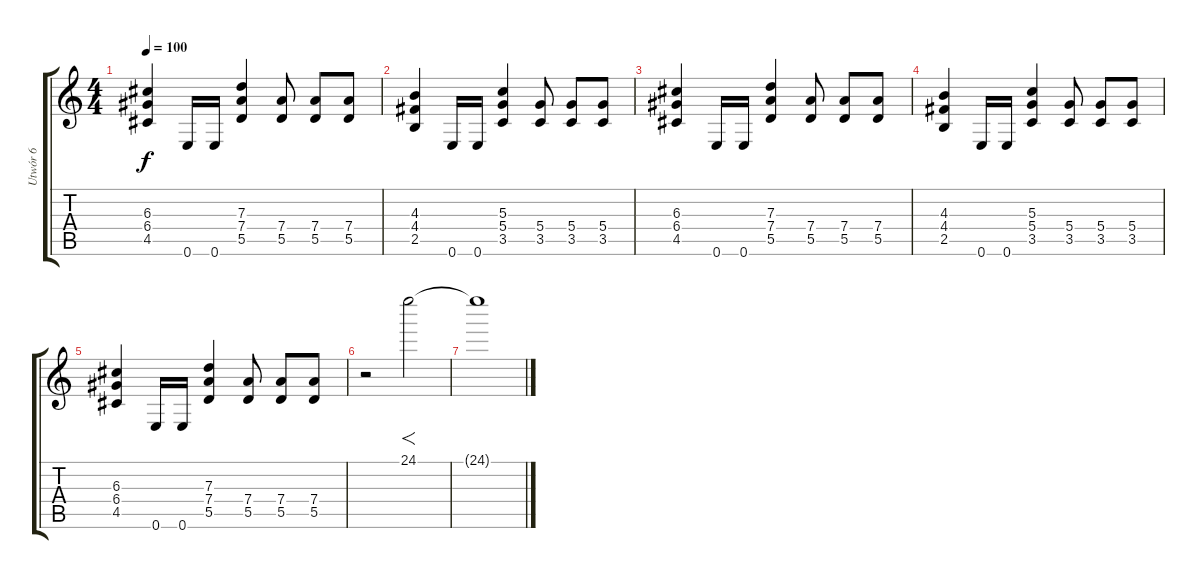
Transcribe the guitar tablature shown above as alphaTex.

\track ("Utwór 6" "Utwór 6") {instrument distortionguitar}
\staff {score tabs}
\tuning (E4 B3 G3 D3 A2 E2) {hide}
\ts (4 4)
\tempo 100
\clef g2
\ks c
(6.3 6.4 4.5).4{dy f} 0.6.16 0.6.16 (7.3 7.4 5.5).4 (7.4 5.5).8 (7.4 5.5).8 (7.4 5.5).8 |
(4.3 4.4 2.5).4 0.6.16 0.6.16 (5.3 5.4 3.5).4 (5.4 3.5).8 (5.4 3.5).8 (5.4 3.5).8 |
(6.3 6.4 4.5).4 0.6.16 0.6.16 (7.3 7.4 5.5).4 (7.4 5.5).8 (7.4 5.5).8 (7.4 5.5).8 |
(4.3 4.4 2.5).4 0.6.16 0.6.16 (5.3 5.4 3.5).4 (5.4 3.5).8 (5.4 3.5).8 (5.4 3.5).8 |
(6.3 6.4 4.5).4 0.6.16 0.6.16 (7.3 7.4 5.5).4 (7.4 5.5).8 (7.4 5.5).8 (7.4 5.5).8 |
r.2 24.1.2{f} |
24.1{t}.1
